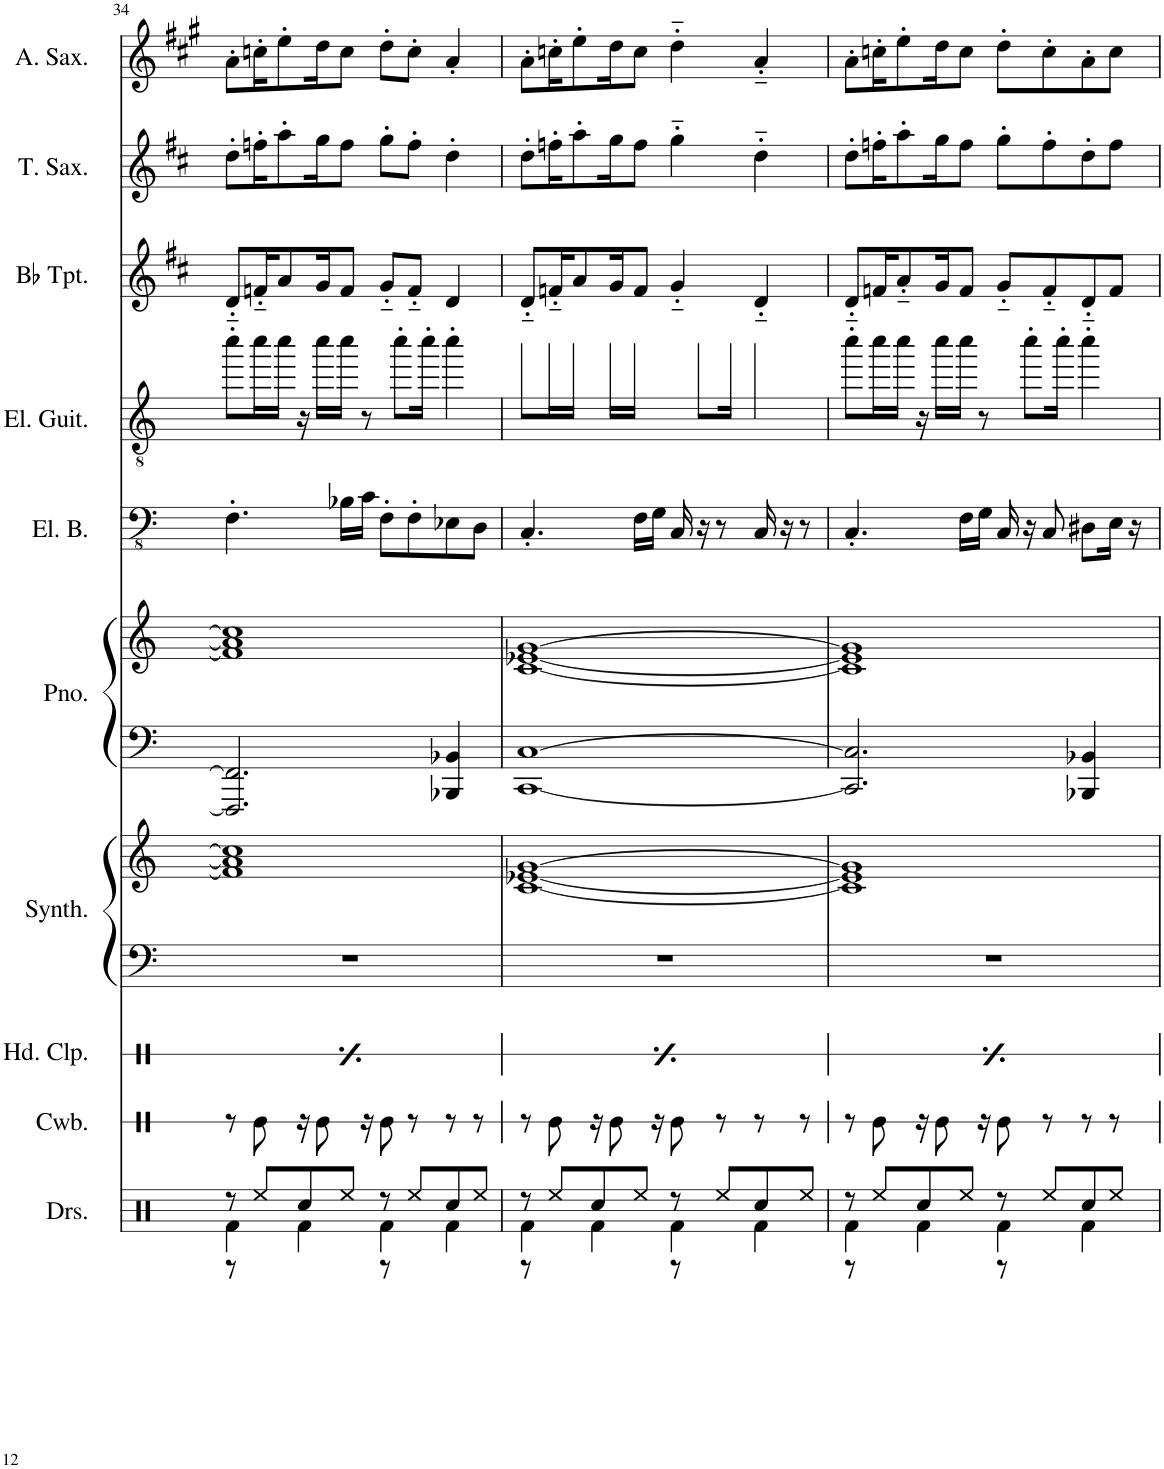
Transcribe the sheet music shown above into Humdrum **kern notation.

**kern	**kern	**kern	**kern	**kern	**kern	**kern	**kern	**kern	**kern	**kern	**kern	**kern
*part11	*part10	*part9	*part8	*part8	*part7	*part7	*part6	*part5	*part4	*part3	*part2	*part1
*staff13	*staff12	*staff11	*staff10	*staff9	*staff8	*staff7	*staff6	*staff5	*staff4	*staff3	*staff2	*staff1
*I"Drumset	*I"Cowbell	*I"Hand Clap	*I"Warm Synthesizer	*	*I"Piano	*	*I"Electric Bass	*I"Electric Guitar	*I"Bb Trumpet	*I"Baritone Saxophone	*I"Tenor Saxophone	*I"Alto Saxophone
*I'Drs.	*I'Cwb.	*I'Hd. Clp.	*I'Synth.	*	*I'Pno.	*	*I'El. B.	*I'El. Guit.	*I'Bb Tpt.	*I'Bar. Sax.	*I'T. Sax.	*I'A. Sax.
!!LO:PB:g=z
*clefX	*clefX	*clefX	*clefF4	*clefG2	*clefF4	*clefG2	*clefFv4	*clefGv2	*clefG2	*clefG2	*clefG2	*clefG2
*	*	*	*	*	*	*	*	*	*Trd1c2	*Trd12c21	*Trd8c14	*Trd5c9
*k[]	*k[]	*k[]	*k[]	*k[]	*k[]	*k[]	*k[]	*k[]	*k[f#c#]	*k[f#c#g#]	*k[f#c#]	*k[f#c#g#]
*M4/4	*M4/4	*M4/4	*M4/4	*M4/4	*M4/4	*M4/4	*M4/4	*M4/4	*M4/4	*M4/4	*M4/4	*M4/4
=34	=34	=34	=34	=34	=34	=34	=34	=34	=34	=34	=34	=34
*^	*	*	*	*	*	*	*	*	*	*	*	*
*	*^	*	*	*	*	*	*	*	*	*	*	*	*
8r	4Rf\	8r	8r	8r	1r	1f] 1a] 1cc]	2.FFF/] 2.FF/]	1f] 1a] 1cc]	4.FF'\	8ccc'\L	8d'~/L	8aa'~\L	8dd'\L	8a'\L
8Ree/L	.	4.ryy	8Re\	16r	.	.	.	.	.	16ccc\L	16fn'~/K	16cccn'~\K	16ffn'\K	16ccn'\K
.	.	.	.	16r	.	.	.	.	.	16ccc\JJ	8a/	8eee\J	8aa'\	8ee'\
8Rcc/	4Rf\	.	16r	16Re/	.	.	.	.	.	16r	.	.	.	.
.	.	.	8Re\	16r	.	.	.	.	.	16ccc\LL	16g/K	16ddd\KL	16gg\K	16dd\K
8Ree/J	.	.	.	8r	.	.	.	.	16BB-X\LL	16ccc\JJ	8f/J	8ccc\J	8ff\J	8cc\J
.	.	.	16r	.	.	.	.	.	16C\JJ	8r	.	.	.	.
8r	4Rf\	8r	8Re\	4r	.	.	.	.	8FF'\L	.	8g'~/L	8ddd'~\L	8gg'\L	8dd'\L
.	.	.	.	.	.	.	.	.	.	8ccc'\L	.	.	.	.
8Ree/L	.	4.ryy	8r	.	.	.	.	.	8FF'\	.	8f'~/J	8ccc'~\J	8ff'\J	8cc'\J
.	.	.	.	.	.	.	.	.	.	16ccc'\Jk	.	.	.	.
8Rcc/	4Rf\	.	8r	4Re/	.	.	4BBB-X/ 4BB-X/	.	8EE-X\	4ccc'\	4d/	4aa	4dd'\	4a'/
8Ree/J	.	.	8r	.	.	.	.	.	8DD\J	.	.	.	.	.
=35	=35	=35	=35	=35	=35	=35	=35	=35	=35	=35	=35	=35	=35	=35
8r	4Rf\	8r	8r	8r	1r	[1c [1e-X [1g	[1CC [1C	[1c [1e-X [1g	4.CC'/	8ccc'\L	8d'~/L	8aa'~\L	8dd'\L	8a'\L
8Ree/L	.	4.ryy	8Re\	16r	.	.	.	.	.	16ccc\L	16fn'~/K	16cccn'~\K	16ffn'\K	16ccn'\K
.	.	.	.	16r	.	.	.	.	.	16ccc\JJ	8a/	8eee\J	8aa'\	8ee'\
8Rcc/	4Rf\	.	16r	16Re/	.	.	.	.	.	16ryy	.	.	.	.
.	.	.	8Re\	16r	.	.	.	.	.	16ccc\LL	16g/K	16ddd\KL	16gg\K	16dd\K
8Ree/J	.	.	.	8r	.	.	.	.	16FF\LL	16ccc\JJ	8f/J	8ccc\J	8ff\J	8cc\J
.	.	.	16r	.	.	.	.	.	16GG\JJ	8ryy	.	.	.	.
8r	4Rf\	8r	8Re\	4r	.	.	.	.	16CC/	.	4g'~/	4ddd'~	4gg'~\	4dd'~\
.	.	.	.	.	.	.	.	.	16r	8ccc'\L	.	.	.	.
8Ree/L	.	4.ryy	8r	.	.	.	.	.	8r	.	.	.	.	.
.	.	.	.	.	.	.	.	.	.	16ccc'\Jk	.	.	.	.
8Rcc/	4Rf\	.	8r	4Re/	.	.	.	.	16CC/	4ccc'\	4d'~/	4aa'~	4dd'~\	4a'~/
.	.	.	.	.	.	.	.	.	16r	.	.	.	.	.
8Ree/J	.	.	8r	.	.	.	.	.	8r	.	.	.	.	.
=36	=36	=36	=36	=36	=36	=36	=36	=36	=36	=36	=36	=36	=36	=36
8r	4Rf\	8r	8r	8r	1r	1c] 1e-] 1g]	2.CC/] 2.C/]	1c] 1e-] 1g]	4.CC'/	8ccc'\L	8d'~/L	8aa'~\L	8dd'\L	8a'\L
8Ree/L	.	4.ryy	8Re\	16r	.	.	.	.	.	16ccc\L	16fn/K	16cccn\K	16ffn'\K	16ccn'\K
.	.	.	.	16r	.	.	.	.	.	16ccc\JJ	8a'~/	8eee'~\J	8aa'\	8ee'\
8Rcc/	4Rf\	.	16r	16Re/	.	.	.	.	.	16r	.	.	.	.
.	.	.	8Re\	16r	.	.	.	.	.	16ccc\LL	16g/K	16ddd\KL	16gg\K	16dd\K
8Ree/J	.	.	.	8r	.	.	.	.	16FF\LL	16ccc\JJ	8f/J	8ccc\J	8ff\J	8cc\J
.	.	.	16r	.	.	.	.	.	16GG\JJ	8r	.	.	.	.
8r	4Rf\	8r	8Re\	4r	.	.	.	.	16CC/	.	8g'~/L	8ddd'~\L	8gg'\L	8dd'\L
.	.	.	.	.	.	.	.	.	16r	8ccc'\L	.	.	.	.
8Ree/L	.	4.ryy	8r	.	.	.	.	.	8CC/	.	8f'~/	8ccc'~\J	8ff'\	8cc'\
.	.	.	.	.	.	.	.	.	.	16ccc'\Jk	.	.	.	.
8Rcc/	4Rf\	.	8r	4Re/	.	.	4BBB-X/ 4BB-X/	.	8DD#X\L	4ccc'\	8d'~/	8aa'~\L	8dd'\	8a'\
8Ree/J	.	.	8r	.	.	.	.	.	16EE\Jk	.	8f/J	8ccc\J	8ff\J	8cc\J
.	.	.	.	.	.	.	.	.	16r	.	.	.	.	.
*v	*v	*v	*	*	*	*	*	*	*	*	*	*	*	*
=	=	=	=	=	=	=	=	=	=	=	=	=
*-	*-	*-	*-	*-	*-	*-	*-	*-	*-	*-	*-	*-
